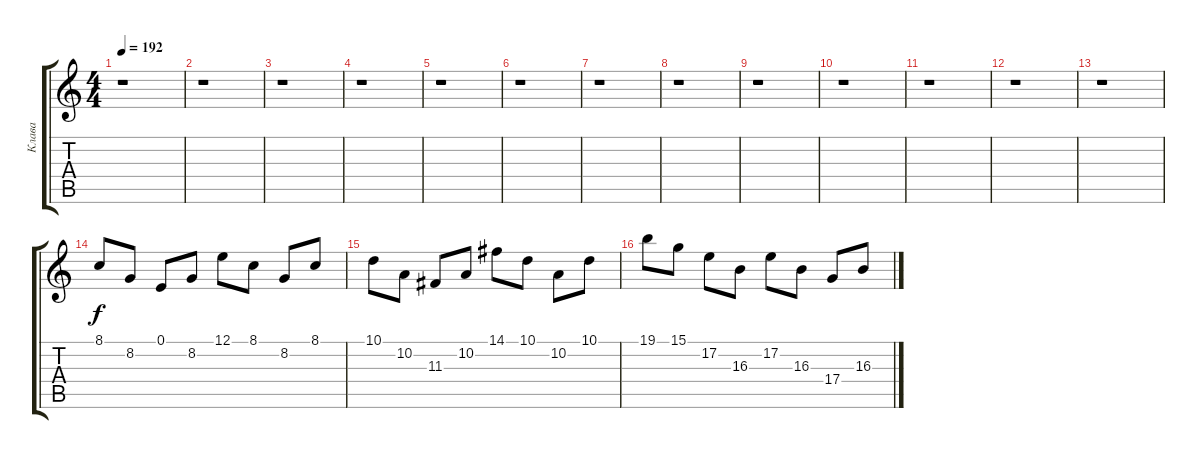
\track ("Клава" "Клава") {instrument viola}
\staff {score tabs}
\tuning (E4 B3 G3 D3 A2 E2) {hide}
\ts (4 4)
\tempo 192
\clef g2
\ks c
r.1{dy f instrument viola} |
r.1 |
r.1 |
r.1 |
r.1 |
r.1 |
r.1 |
r.1 |
r.1 |
r.1 |
r.1 |
r.1 |
r.1 |
8.1.8 8.2.8 0.1.8 8.2.8 12.1.8 8.1.8 8.2.8 8.1.8 |
10.1.8 10.2.8 11.3.8 10.2.8 14.1.8 10.1.8 10.2.8 10.1.8 |
19.1.8 15.1.8 17.2.8 16.3.8 17.2.8 16.3.8 17.4.8 16.3.8
